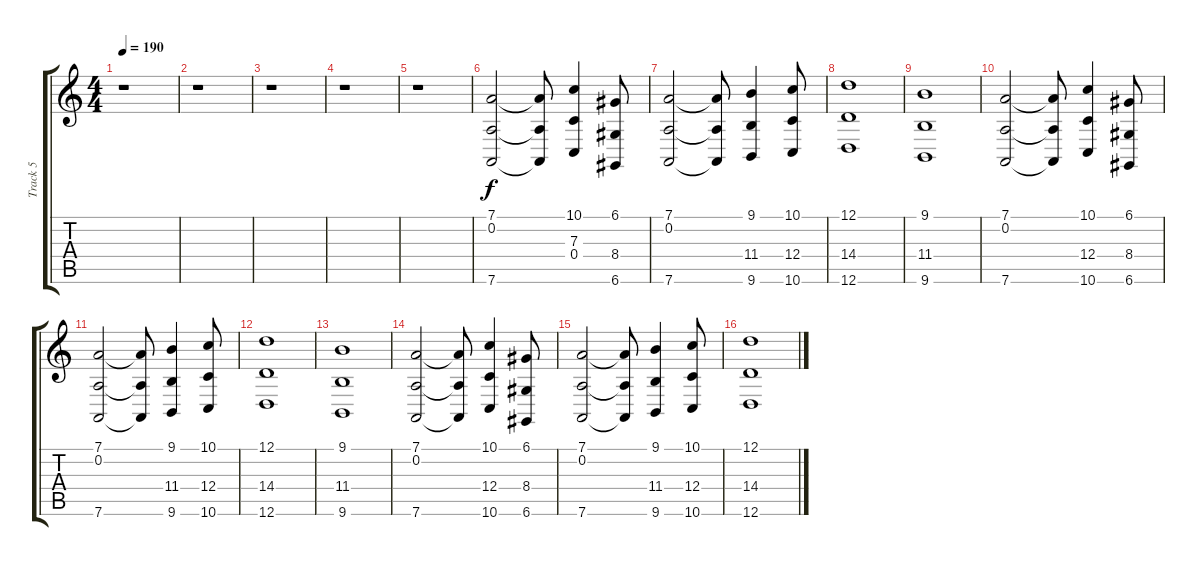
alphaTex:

\track ("Track 5" "Track 5") {instrument stringensemble1}
\staff {score tabs}
\tuning (D4 A3 F3 C3 G2 D2) {hide}
\ts (4 4)
\tempo 190
\clef g2
\ks c
r.1{dy f} |
r.1 |
r.1 |
r.1 |
r.1 |
(7.1 0.2 7.6).2 (7.1{t} 0.2{t} 7.6{t}).8 (10.1 7.3 0.4).4 (6.1 8.4 6.6).8 |
(7.1 0.2 7.6).2 (7.1{t} 0.2{t} 7.6{t}).8 (9.1 11.4 9.6).4 (10.1 12.4 10.6).8 |
(12.1 14.4 12.6).1 |
(9.1 11.4 9.6).1 |
(7.1 0.2 7.6).2 (7.1{t} 0.2{t} 7.6{t}).8 (10.1 12.4 10.6).4 (6.1 8.4 6.6).8 |
(7.1 0.2 7.6).2 (7.1{t} 0.2{t} 7.6{t}).8 (9.1 11.4 9.6).4 (10.1 12.4 10.6).8 |
(12.1 14.4 12.6).1 |
(9.1 11.4 9.6).1 |
(7.1 0.2 7.6).2 (7.1{t} 0.2{t} 7.6{t}).8 (10.1 12.4 10.6).4 (6.1 8.4 6.6).8 |
(7.1 0.2 7.6).2 (7.1{t} 0.2{t} 7.6{t}).8 (9.1 11.4 9.6).4 (10.1 12.4 10.6).8 |
(12.1 14.4 12.6).1
